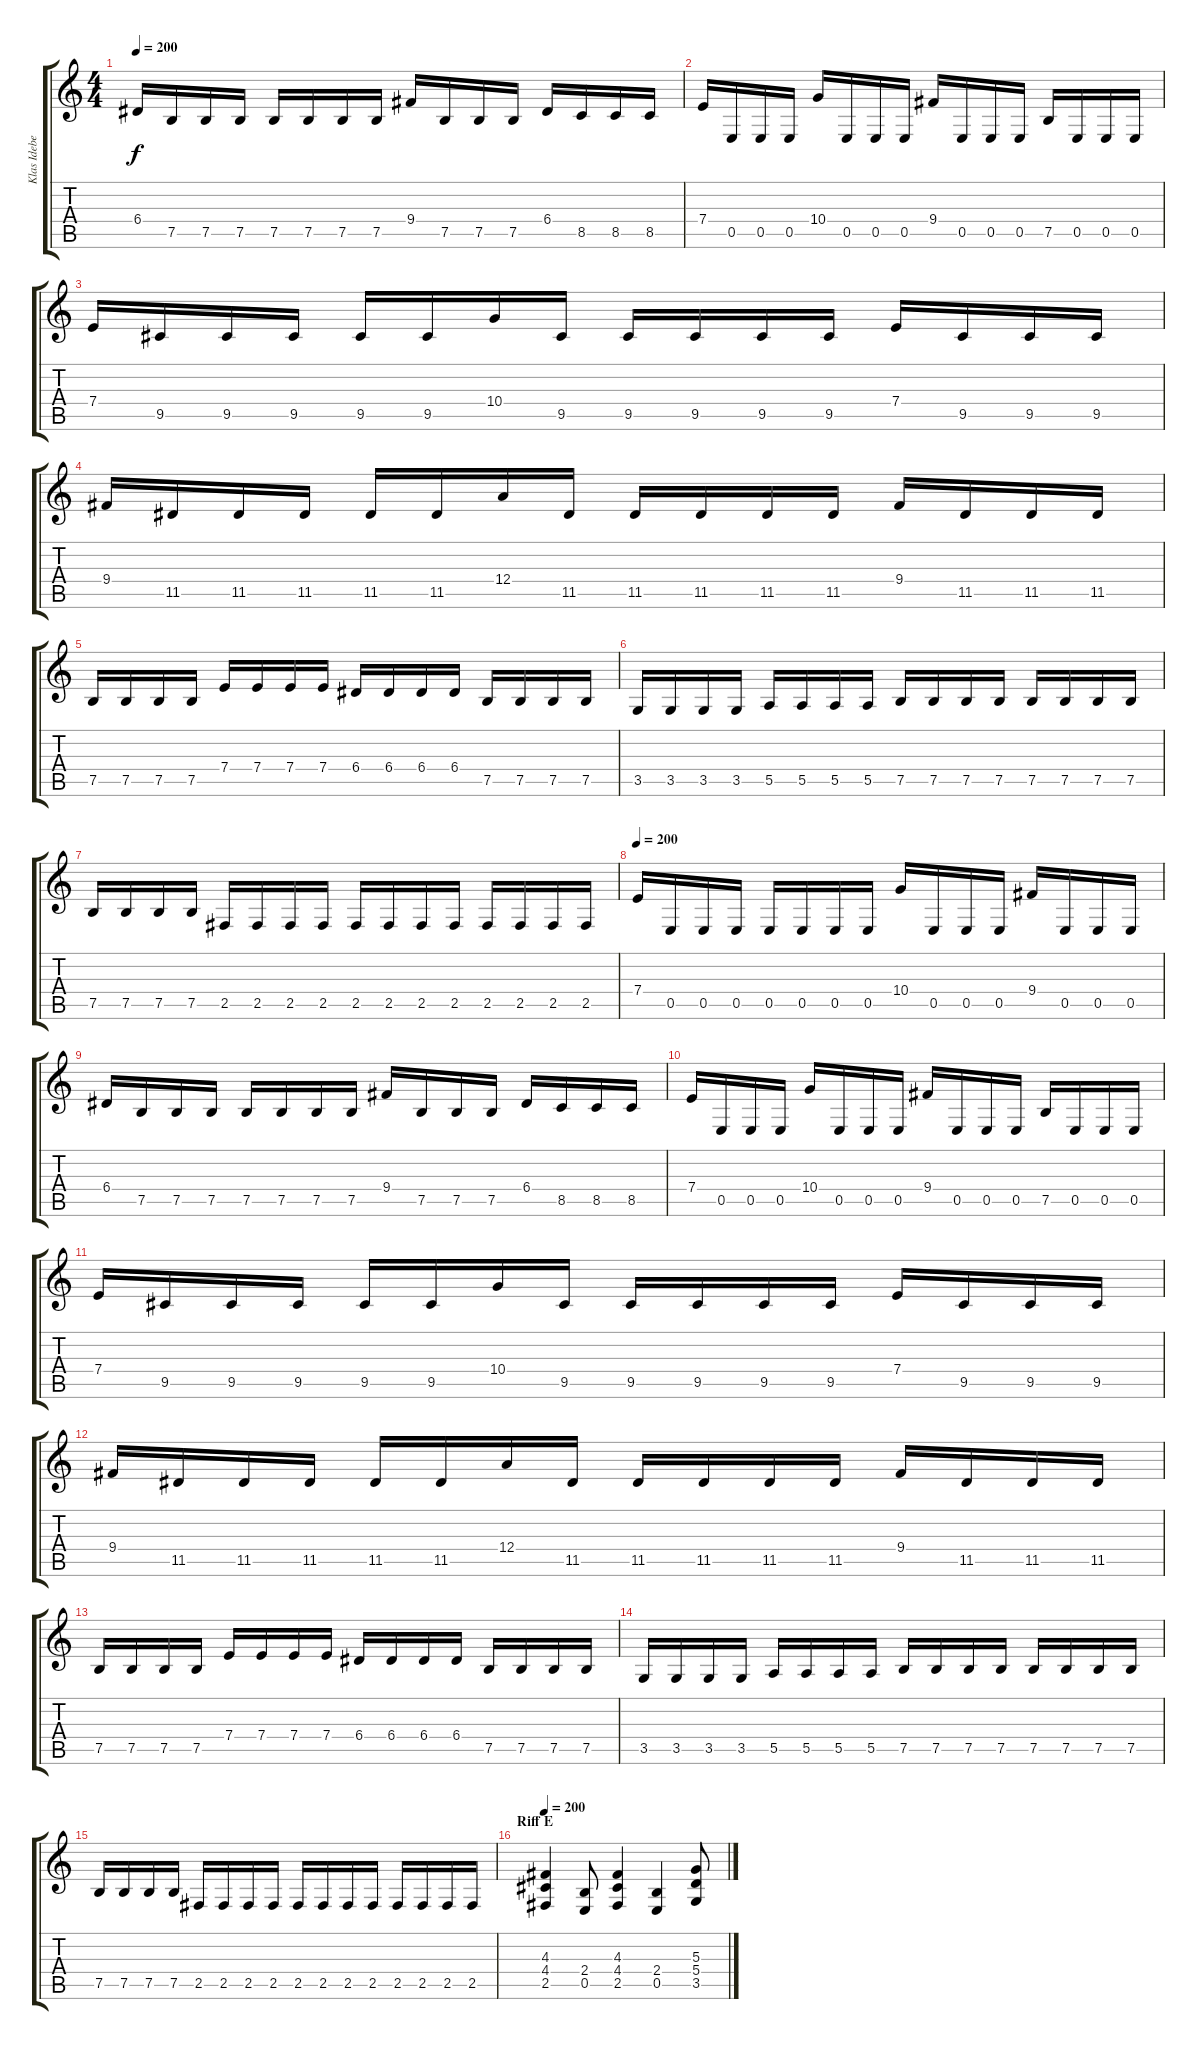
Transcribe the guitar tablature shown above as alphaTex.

\track ("Klas Ideberg " "Klas Idebe") {instrument distortionguitar}
\staff {score tabs}
\tuning (B3 Gb3 D3 A2 E2 B1) {hide}
\ts (4 4)
\tempo 200
\clef g2
\ks c
6.4.16{dy f} 7.5.16 7.5.16 7.5.16 7.5.16 7.5.16 7.5.16 7.5.16 9.4.16 7.5.16 7.5.16 7.5.16 6.4.16 8.5.16 8.5.16 8.5.16 |
7.4.16 0.5.16 0.5.16 0.5.16 10.4.16 0.5.16 0.5.16 0.5.16 9.4.16 0.5.16 0.5.16 0.5.16 7.5.16 0.5.16 0.5.16 0.5.16 |
7.4.16 9.5.16 9.5.16 9.5.16 9.5.16 9.5.16 10.4.16 9.5.16 9.5.16 9.5.16 9.5.16 9.5.16 7.4.16 9.5.16 9.5.16 9.5.16 |
9.4.16 11.5.16 11.5.16 11.5.16 11.5.16 11.5.16 12.4.16 11.5.16 11.5.16 11.5.16 11.5.16 11.5.16 9.4.16 11.5.16 11.5.16 11.5.16 |
7.5.16 7.5.16 7.5.16 7.5.16 7.4.16 7.4.16 7.4.16 7.4.16 6.4.16 6.4.16 6.4.16 6.4.16 7.5.16 7.5.16 7.5.16 7.5.16 |
3.5.16 3.5.16 3.5.16 3.5.16 5.5.16 5.5.16 5.5.16 5.5.16 7.5.16 7.5.16 7.5.16 7.5.16 7.5.16 7.5.16 7.5.16 7.5.16 |
7.5.16 7.5.16 7.5.16 7.5.16 2.5.16 2.5.16 2.5.16 2.5.16 2.5.16 2.5.16 2.5.16 2.5.16 2.5.16 2.5.16 2.5.16 2.5.16 |
\tempo 200
7.4.16 0.5.16 0.5.16 0.5.16 0.5.16 0.5.16 0.5.16 0.5.16 10.4.16 0.5.16 0.5.16 0.5.16 9.4.16 0.5.16 0.5.16 0.5.16 |
6.4.16 7.5.16 7.5.16 7.5.16 7.5.16 7.5.16 7.5.16 7.5.16 9.4.16 7.5.16 7.5.16 7.5.16 6.4.16 8.5.16 8.5.16 8.5.16 |
7.4.16 0.5.16 0.5.16 0.5.16 10.4.16 0.5.16 0.5.16 0.5.16 9.4.16 0.5.16 0.5.16 0.5.16 7.5.16 0.5.16 0.5.16 0.5.16 |
7.4.16 9.5.16 9.5.16 9.5.16 9.5.16 9.5.16 10.4.16 9.5.16 9.5.16 9.5.16 9.5.16 9.5.16 7.4.16 9.5.16 9.5.16 9.5.16 |
9.4.16 11.5.16 11.5.16 11.5.16 11.5.16 11.5.16 12.4.16 11.5.16 11.5.16 11.5.16 11.5.16 11.5.16 9.4.16 11.5.16 11.5.16 11.5.16 |
7.5.16 7.5.16 7.5.16 7.5.16 7.4.16 7.4.16 7.4.16 7.4.16 6.4.16 6.4.16 6.4.16 6.4.16 7.5.16 7.5.16 7.5.16 7.5.16 |
3.5.16 3.5.16 3.5.16 3.5.16 5.5.16 5.5.16 5.5.16 5.5.16 7.5.16 7.5.16 7.5.16 7.5.16 7.5.16 7.5.16 7.5.16 7.5.16 |
7.5.16 7.5.16 7.5.16 7.5.16 2.5.16 2.5.16 2.5.16 2.5.16 2.5.16 2.5.16 2.5.16 2.5.16 2.5.16 2.5.16 2.5.16 2.5.16 |
\section ("" "Riff E")
\tempo 200
(4.3 4.4 2.5).4 (2.4 0.5).8 (4.3 4.4 2.5).4 (2.4 0.5).4 (5.3 5.4 3.5).8
